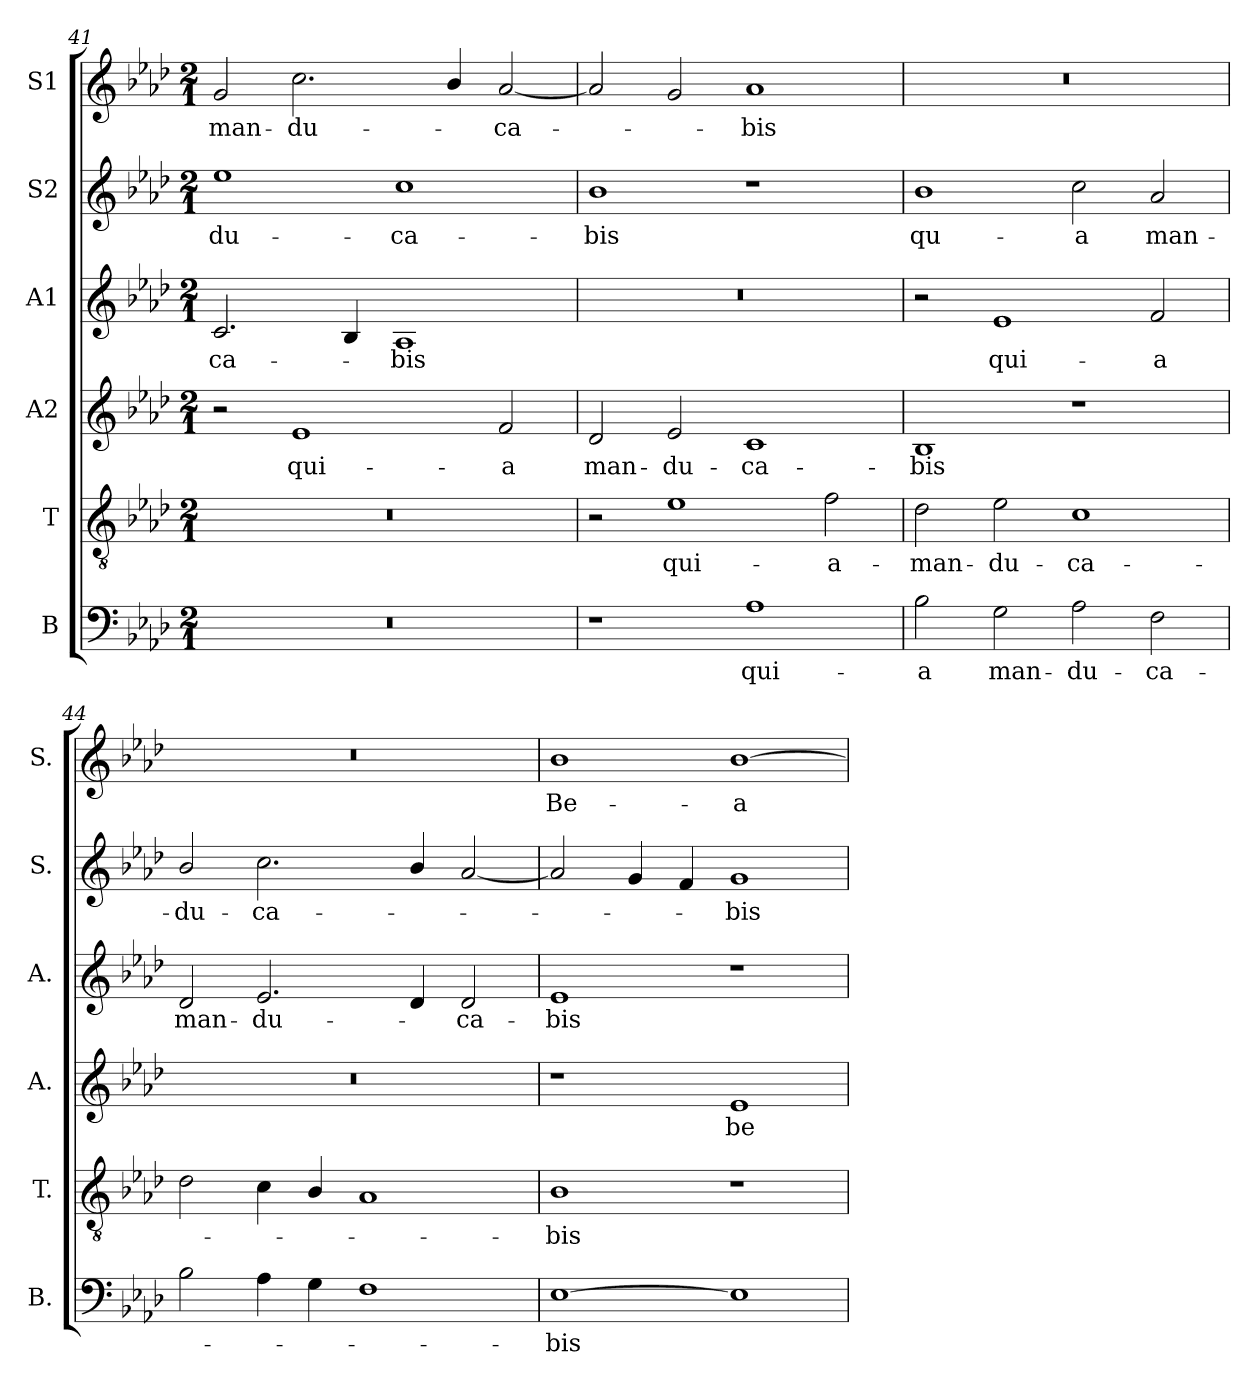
**kern	**text	**kern	**text	**kern	**text	**kern	**text	**kern	**text	**kern	**text
*part6	*part6	*part5	*part5	*part4	*part4	*part3	*part3	*part2	*part2	*part1	*part1
*staff6	*staff6	*staff5	*staff5	*staff4	*staff4	*staff3	*staff3	*staff2	*staff2	*staff1	*staff1
*I"B	*	*I"T	*	*I"A2	*	*I"A1	*	*I"S2	*	*I"S1	*
*I'B.	*	*I'T.	*	*I'A.	*	*I'A.	*	*I'S.	*	*I'S.	*
!!LO:LB:g=z
*clefF4	*	*clefGv2	*	*clefG2	*	*clefG2	*	*clefG2	*	*clefG2	*
*	*	*ITrd7c12	*	*	*	*	*	*	*	*	*
*k[b-e-a-d-]	*	*k[b-e-a-d-]	*	*k[b-e-a-d-]	*	*k[b-e-a-d-]	*	*k[b-e-a-d-]	*	*k[b-e-a-d-]	*
*A-:	*	*A-:	*	*A-:	*	*A-:	*	*A-:	*	*A-:	*
*M2/1	*	*M2/1	*	*M2/1	*	*M2/1	*	*M2/1	*	*M2/1	*
=41	=41	=41	=41	=41	=41	=41	=41	=41	=41	=41	=41
!LO:N:vis=1	!	!LO:N:vis=1	!	!	!	!	!	!	!	!	!
!	!	!	!	!	!	!	!LO:LY:b:color=#000000	!	!	!	!
!	!	!	!	!	!	!	!	!	!LO:LY:b:color=#000000	!	!
!	!	!	!	!	!	!	!	!	!	!	!LO:LY:b:color=#000000
0r	.	0r	.	2r	.	2.ci/	-ca-	1ee-i	-du-	2gi/	man-
!	!	!	!	!	!LO:LY:b:color=#000000	!	!	!	!	!	!
!	!	!	!	!	!	!	!	!	!	!	!LO:LY:b:color=#000000
.	.	.	.	1e-i	qui-	.	.	.	.	2.cci\	-du-
.	.	.	.	.	.	4B-i/	.	.	.	.	.
!	!	!	!	!	!	!	!LO:LY:b:color=#000000	!	!	!	!
!	!	!	!	!	!	!	!	!	!LO:LY:b:color=#000000	!	!
.	.	.	.	.	.	1A-i	-bis	1cci	-ca-	.	.
.	.	.	.	.	.	.	.	.	.	4b-i/	.
!	!	!	!	!	!LO:LY:b:color=#000000	!	!	!	!	!	!
!	!	!	!	!	!	!	!	!	!	!	!LO:LY:b:color=#000000
.	.	.	.	2fi/	-a	.	.	.	.	[2a-i/	-ca-
=42	=42	=42	=42	=42	=42	=42	=42	=42	=42	=42	=42
!	!	!	!	!	!LO:LY:b:color=#000000	!LO:N:vis=1	!	!	!	!	!
!	!	!	!	!	!	!	!	!	!LO:LY:b:color=#000000	!	!
1r	.	2r	.	2d-i/	man-	0r	.	1b-i	-bis	2a-i/]	.
!	!	!	!LO:LY:b:color=#000000	!	!	!	!	!	!	!	!
!	!	!	!	!	!LO:LY:b:color=#000000	!	!	!	!	!	!
.	.	1E-i	qui-	2e-i/	-du-	.	.	.	.	2gi/	.
!	!LO:LY:b:color=#000000	!	!	!	!	!	!	!	!	!	!
!	!	!	!	!	!LO:LY:b:color=#000000	!	!	!	!	!	!
!	!	!	!	!	!	!	!	!	!	!	!LO:LY:b:color=#000000
1A-i	qui-	.	.	1ci	-ca-	.	.	1r	.	1a-i	-bis
!	!	!	!LO:LY:b:color=#000000	!	!	!	!	!	!	!	!
.	.	2Fi\	-a-	.	.	.	.	.	.	.	.
=43	=43	=43	=43	=43	=43	=43	=43	=43	=43	=43	=43
!	!LO:LY:b:color=#000000	!	!	!	!	!	!	!	!	!	!
!	!	!	!LO:LY:b:color=#000000	!	!	!	!	!	!	!	!
!	!	!	!	!	!LO:LY:b:color=#000000	!	!	!	!	!	!
!	!	!	!	!	!	!	!	!	!LO:LY:b:color=#000000	!LO:N:vis=1	!
2B-i\	-a	2D-i\	-man-	1B-i	-bis	2r	.	1b-i	qu-	0r	.
!	!LO:LY:b:color=#000000	!	!	!	!	!	!	!	!	!	!
!	!	!	!LO:LY:b:color=#000000	!	!	!	!	!	!	!	!
!	!	!	!	!	!	!	!LO:LY:b:color=#000000	!	!	!	!
2Gi\	man-	2E-i\	-du-	.	.	1e-i	qui-	.	.	.	.
!	!LO:LY:b:color=#000000	!	!	!	!	!	!	!	!	!	!
!	!	!	!LO:LY:b:color=#000000	!	!	!	!	!	!	!	!
!	!	!	!	!	!	!	!	!	!LO:LY:b:color=#000000	!	!
2A-i\	-du-	1Ci	-ca-	1r	.	.	.	2cci\	-a	.	.
!	!LO:LY:b:color=#000000	!	!	!	!	!	!	!	!	!	!
!	!	!	!	!	!	!	!LO:LY:b:color=#000000	!	!	!	!
!	!	!	!	!	!	!	!	!	!LO:LY:b:color=#000000	!	!
2Fi\	-ca-	.	.	.	.	2fi/	-a	2a-i/	man-	.	.
=44	=44	=44	=44	=44	=44	=44	=44	=44	=44	=44	=44
!	!	!	!	!LO:N:vis=1	!	!	!	!	!	!	!
!	!	!	!	!	!	!	!LO:LY:b:color=#000000	!	!	!	!
!	!	!	!	!	!	!	!	!	!LO:LY:b:color=#000000	!LO:N:vis=1	!
2B-i\	.	2D-i\	.	0r	.	2d-i/	man-	2b-i/	-du-	0r	.
!	!	!	!	!	!	!	!LO:LY:b:color=#000000	!	!	!	!
!	!	!	!	!	!	!	!	!	!LO:LY:b:color=#000000	!	!
4A-i\	.	4Ci\	.	.	.	2.e-i/	-du-	2.cci\	-ca-	.	.
4Gi\	.	4BB-i/	.	.	.	.	.	.	.	.	.
1Fi	.	1AA-i	.	.	.	.	.	.	.	.	.
.	.	.	.	.	.	4d-i/	.	4b-i/	.	.	.
!	!	!	!	!	!	!	!LO:LY:b:color=#000000	!	!	!	!
.	.	.	.	.	.	2d-i/	-ca-	[2a-i/	.	.	.
=45	=45	=45	=45	=45	=45	=45	=45	=45	=45	=45	=45
!	!LO:LY:b:color=#000000	!	!	!	!	!	!	!	!	!	!
!	!	!	!LO:LY:b:color=#000000	!	!	!	!	!	!	!	!
!	!	!	!	!	!	!	!LO:LY:b:color=#000000	!	!	!	!
!	!	!	!	!	!	!	!	!	!	!	!LO:LY:b:color=#000000
[1E-i	-bis	1BB-i	-bis	1r	.	1e-i	-bis	2a-i/]	.	1b-i	Be-
.	.	.	.	.	.	.	.	4gi/	.	.	.
.	.	.	.	.	.	.	.	4fi/	.	.	.
!	!	!	!	!	!LO:LY:b:color=#000000	!	!	!	!	!	!
!	!	!	!	!	!	!	!	!	!LO:LY:b:color=#000000	!	!
!	!	!	!	!	!	!	!	!	!	!	!LO:LY:b:color=#000000
1E-i]	.	1r	.	1e-i	be-	1r	.	1gi	-bis	[1b-i	-a-
=	=	=	=	=	=	=	=	=	=	=	=
*-	*-	*-	*-	*-	*-	*-	*-	*-	*-	*-	*-
